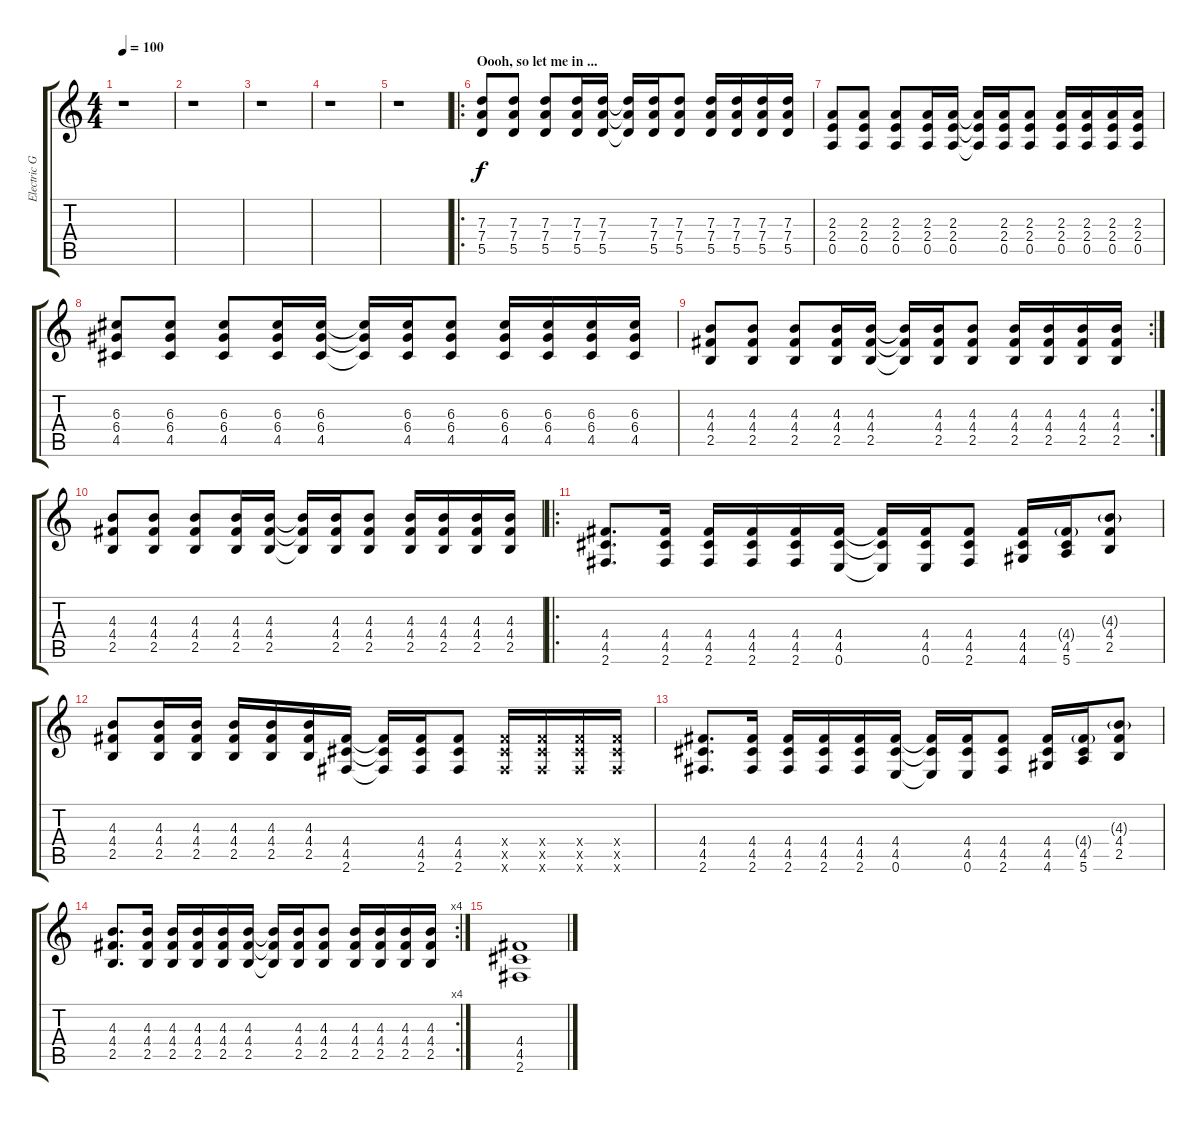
\track ("Electric Guitar" "Electric G") {instrument overdrivenguitar}
\staff {score tabs}
\tuning (E4 B3 G3 D3 A2 E2) {hide}
\ts (4 4)
\tempo 100
\clef g2
\ks c
r.1{dy f} |
r.1 |
r.1 |
r.1 |
r.1 |
\ro
\section ("" "Oooh, so let me in ...")
(7.3 7.4 5.5).8 (7.3 7.4 5.5).8 (7.3 7.4 5.5).8 (7.3 7.4 5.5).16 (7.3 7.4 5.5).16 (7.3{t} 7.4{t} 5.5{t}).16 (7.3 7.4 5.5).16 (7.3 7.4 5.5).8 (7.3 7.4 5.5).16 (7.3 7.4 5.5).16 (7.3 7.4 5.5).16 (7.3 7.4 5.5).16 |
(2.3 2.4 0.5).8 (2.3 2.4 0.5).8 (2.3 2.4 0.5).8 (2.3 2.4 0.5).16 (2.3 2.4 0.5).16 (2.3{t} 2.4{t} 0.5{t}).16 (2.3 2.4 0.5).16 (2.3 2.4 0.5).8 (2.3 2.4 0.5).16 (2.3 2.4 0.5).16 (2.3 2.4 0.5).16 (2.3 2.4 0.5).16 |
(6.3 6.4 4.5).8 (6.3 6.4 4.5).8 (6.3 6.4 4.5).8 (6.3 6.4 4.5).16 (6.3 6.4 4.5).16 (6.3{t} 6.4{t} 4.5{t}).16 (6.3 6.4 4.5).16 (6.3 6.4 4.5).8 (6.3 6.4 4.5).16 (6.3 6.4 4.5).16 (6.3 6.4 4.5).16 (6.3 6.4 4.5).16 |
\rc 2
(4.3 4.4 2.5).8 (4.3 4.4 2.5).8 (4.3 4.4 2.5).8 (4.3 4.4 2.5).16 (4.3 4.4 2.5).16 (4.3{t} 4.4{t} 2.5{t}).16 (4.3 4.4 2.5).16 (4.3 4.4 2.5).8 (4.3 4.4 2.5).16 (4.3 4.4 2.5).16 (4.3 4.4 2.5).16 (4.3 4.4 2.5).16 |
(4.3 4.4 2.5).8 (4.3 4.4 2.5).8 (4.3 4.4 2.5).8 (4.3 4.4 2.5).16 (4.3 4.4 2.5).16 (4.3{t} 4.4{t} 2.5{t}).16 (4.3 4.4 2.5).16 (4.3 4.4 2.5).8 (4.3 4.4 2.5).16 (4.3 4.4 2.5).16 (4.3 4.4 2.5).16 (4.3 4.4 2.5).16 |
\ro
(4.4 4.5 2.6).8{d} (4.4 4.5 2.6).16 (4.4 4.5 2.6).16 (4.4 4.5 2.6).16 (4.4 4.5 2.6).16 (4.4 4.5 0.6).16 (4.4{t} 4.5{t} 0.6{t}).16 (4.4 4.5 0.6).16 (4.4 4.5 2.6).8 (4.4 4.5 4.6).16 (4.4{g} 4.5 5.6).16 (4.3{g} 4.4 2.5).8 |
(4.3 4.4 2.5).8 (4.3 4.4 2.5).16 (4.3 4.4 2.5).16 (4.3 4.4 2.5).16 (4.3 4.4 2.5).16 (4.3 4.4 2.5).16 (4.4 4.5 2.6).16 (4.4{t} 4.5{t} 2.6{t}).16 (4.4 4.5 2.6).16 (4.4 4.5 2.6).8 (4.4{x} 4.5{x} 2.6{x}).16 (4.4{x} 4.5{x} 2.6{x}).16 (4.4{x} 4.5{x} 2.6{x}).16 (4.4{x} 4.5{x} 2.6{x}).16 |
(4.4 4.5 2.6).8{d} (4.4 4.5 2.6).16 (4.4 4.5 2.6).16 (4.4 4.5 2.6).16 (4.4 4.5 2.6).16 (4.4 4.5 0.6).16 (4.4{t} 4.5{t} 0.6{t}).16 (4.4 4.5 0.6).16 (4.4 4.5 2.6).8 (4.4 4.5 4.6).16 (4.4{g} 4.5 5.6).16 (4.3{g} 4.4 2.5).8 |
\rc 4
(4.3 4.4 2.5).8{d} (4.3 4.4 2.5).16 (4.3 4.4 2.5).16 (4.3 4.4 2.5).16 (4.3 4.4 2.5).16 (4.3 4.4 2.5).16 (4.3{t} 4.4{t} 2.5{t}).16 (4.3 4.4 2.5).16 (4.3 4.4 2.5).8 (4.3 4.4 2.5).16 (4.3 4.4 2.5).16 (4.3 4.4 2.5).16 (4.3 4.4 2.5).16 |
(4.4 4.5 2.6).1
